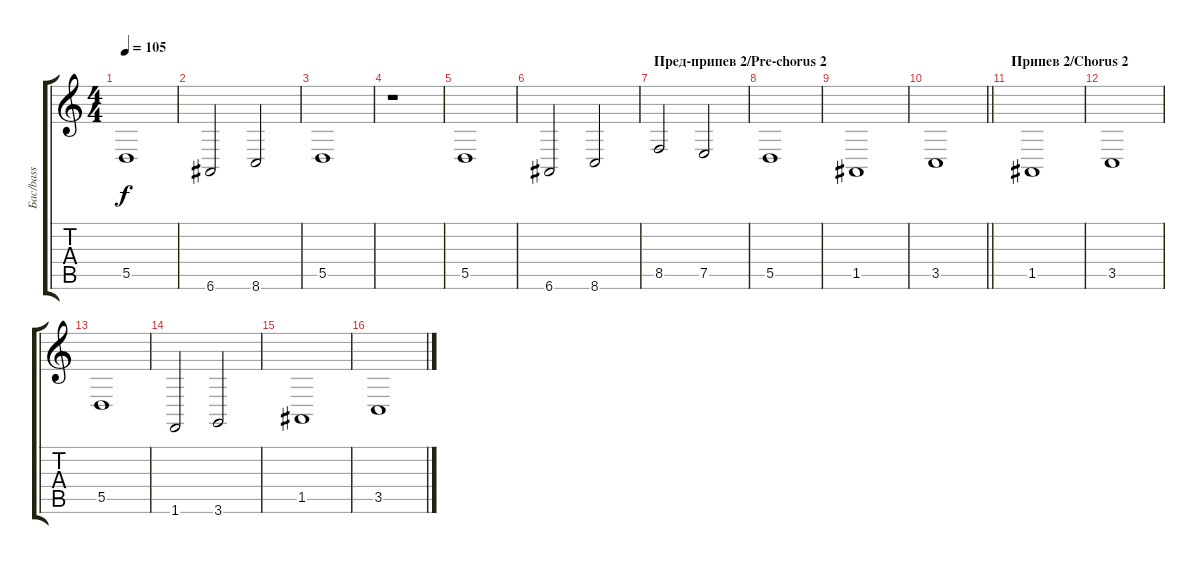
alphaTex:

\track ("Бас/bass" "Бас/bass") {instrument recorder}
\staff {score tabs}
\tuning (E4 B3 G3 D3 A2 E2) {hide}
\ts (4 4)
\tempo 105
\clef g2
\ks c
5.5.1{dy f} |
6.6.2 8.6.2 |
5.5.1 |
r.1 |
5.5.1 |
6.6.2 8.6.2 |
\section ("" "Пред-припев 2/Pre-chorus 2")
8.5.2 7.5.2 |
5.5.1 |
1.5.1 |
\barLineRight lightlight
3.5.1 |
\section ("" "Припев 2/Chorus 2")
1.5.1 |
3.5.1 |
5.5.1 |
1.6.2 3.6.2 |
1.5.1 |
3.5.1
